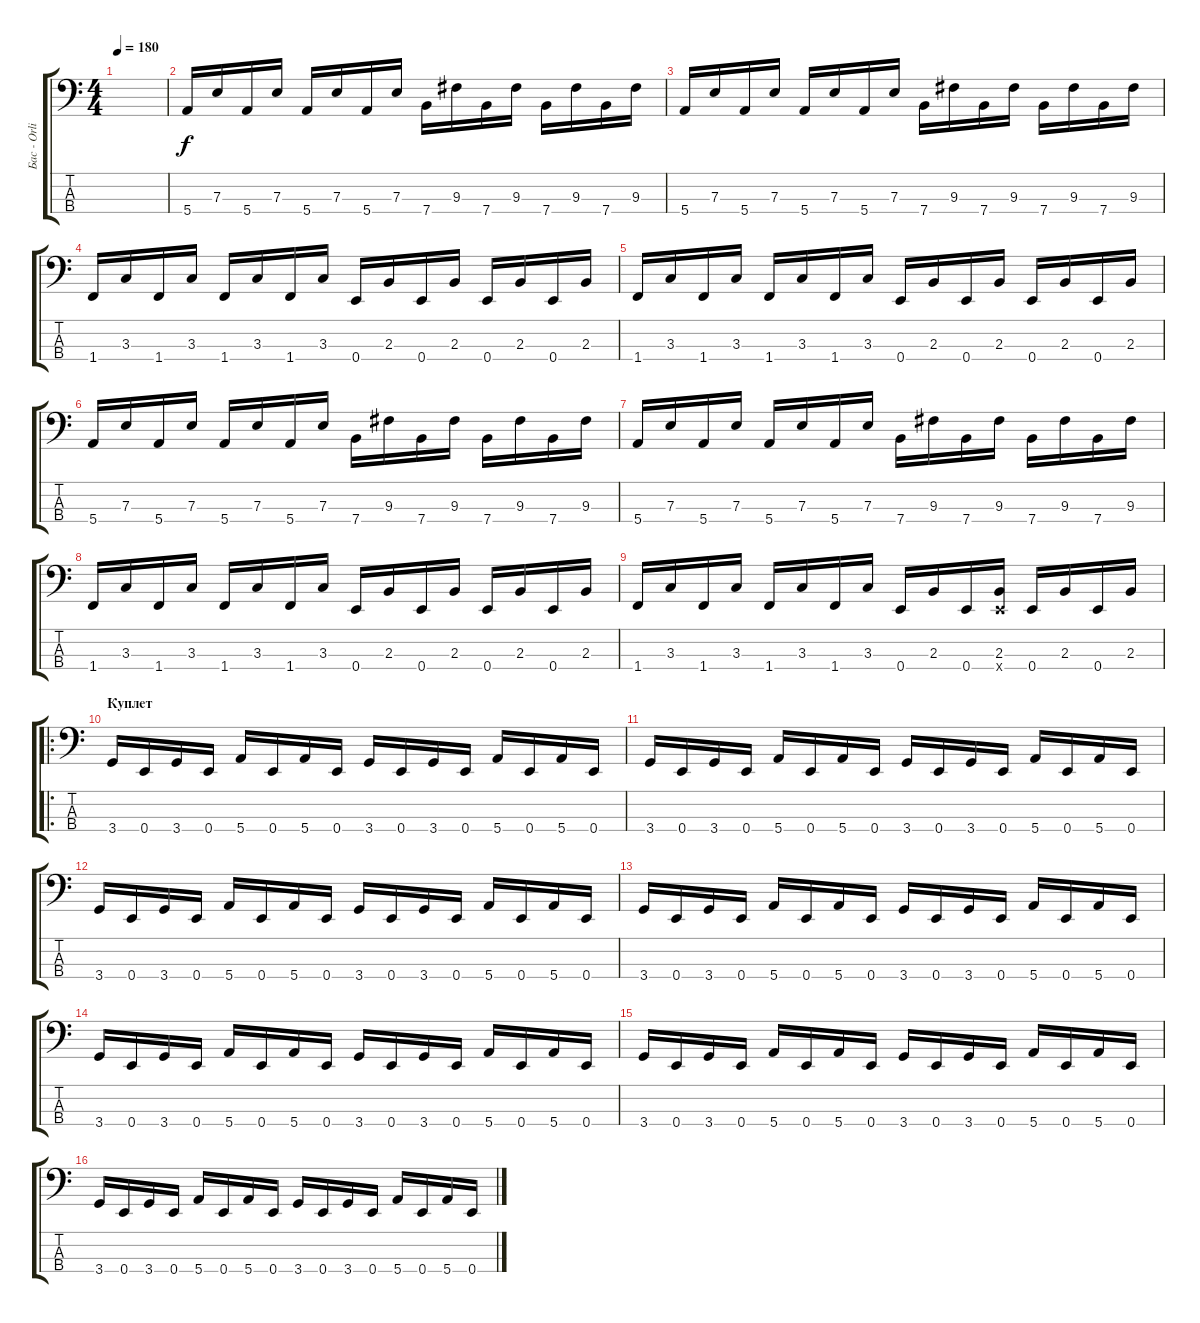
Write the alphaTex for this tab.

\track ("Бас - Orlik" "Бас - Orli") {instrument acousticbass}
\staff {score tabs}
\tuning (G2 D2 A1 E1) {hide}
\ts (4 4)
\tempo 180
\clef f4
\ks c
|
5.4.16 7.3.16 5.4.16 7.3.16 5.4.16 7.3.16 5.4.16 7.3.16 7.4.16 9.3.16 7.4.16 9.3.16 7.4.16 9.3.16 7.4.16 9.3.16 |
5.4.16 7.3.16 5.4.16 7.3.16 5.4.16 7.3.16 5.4.16 7.3.16 7.4.16 9.3.16 7.4.16 9.3.16 7.4.16 9.3.16 7.4.16 9.3.16 |
1.4.16 3.3.16 1.4.16 3.3.16 1.4.16 3.3.16 1.4.16 3.3.16 0.4.16 2.3.16 0.4.16 2.3.16 0.4.16 2.3.16 0.4.16 2.3.16 |
1.4.16 3.3.16 1.4.16 3.3.16 1.4.16 3.3.16 1.4.16 3.3.16 0.4.16 2.3.16 0.4.16 2.3.16 0.4.16 2.3.16 0.4.16 2.3.16 |
5.4.16 7.3.16 5.4.16 7.3.16 5.4.16 7.3.16 5.4.16 7.3.16 7.4.16 9.3.16 7.4.16 9.3.16 7.4.16 9.3.16 7.4.16 9.3.16 |
5.4.16 7.3.16 5.4.16 7.3.16 5.4.16 7.3.16 5.4.16 7.3.16 7.4.16 9.3.16 7.4.16 9.3.16 7.4.16 9.3.16 7.4.16 9.3.16 |
1.4.16 3.3.16 1.4.16 3.3.16 1.4.16 3.3.16 1.4.16 3.3.16 0.4.16 2.3.16 0.4.16 2.3.16 0.4.16 2.3.16 0.4.16 2.3.16 |
1.4.16 3.3.16 1.4.16 3.3.16 1.4.16 3.3.16 1.4.16 3.3.16 0.4.16 2.3.16 0.4.16 (2.3 0.4{x}).16 0.4.16 2.3.16 0.4.16 2.3.16 |
\ro
\section ("" "Куплет")
3.4.16 0.4.16 3.4.16 0.4.16 5.4.16 0.4.16 5.4.16 0.4.16 3.4.16 0.4.16 3.4.16 0.4.16 5.4.16 0.4.16 5.4.16 0.4.16 |
3.4.16 0.4.16 3.4.16 0.4.16 5.4.16 0.4.16 5.4.16 0.4.16 3.4.16 0.4.16 3.4.16 0.4.16 5.4.16 0.4.16 5.4.16 0.4.16 |
3.4.16 0.4.16 3.4.16 0.4.16 5.4.16 0.4.16 5.4.16 0.4.16 3.4.16 0.4.16 3.4.16 0.4.16 5.4.16 0.4.16 5.4.16 0.4.16 |
3.4.16 0.4.16 3.4.16 0.4.16 5.4.16 0.4.16 5.4.16 0.4.16 3.4.16 0.4.16 3.4.16 0.4.16 5.4.16 0.4.16 5.4.16 0.4.16 |
3.4.16 0.4.16 3.4.16 0.4.16 5.4.16 0.4.16 5.4.16 0.4.16 3.4.16 0.4.16 3.4.16 0.4.16 5.4.16 0.4.16 5.4.16 0.4.16 |
3.4.16 0.4.16 3.4.16 0.4.16 5.4.16 0.4.16 5.4.16 0.4.16 3.4.16 0.4.16 3.4.16 0.4.16 5.4.16 0.4.16 5.4.16 0.4.16 |
3.4.16 0.4.16 3.4.16 0.4.16 5.4.16 0.4.16 5.4.16 0.4.16 3.4.16 0.4.16 3.4.16 0.4.16 5.4.16 0.4.16 5.4.16 0.4.16
